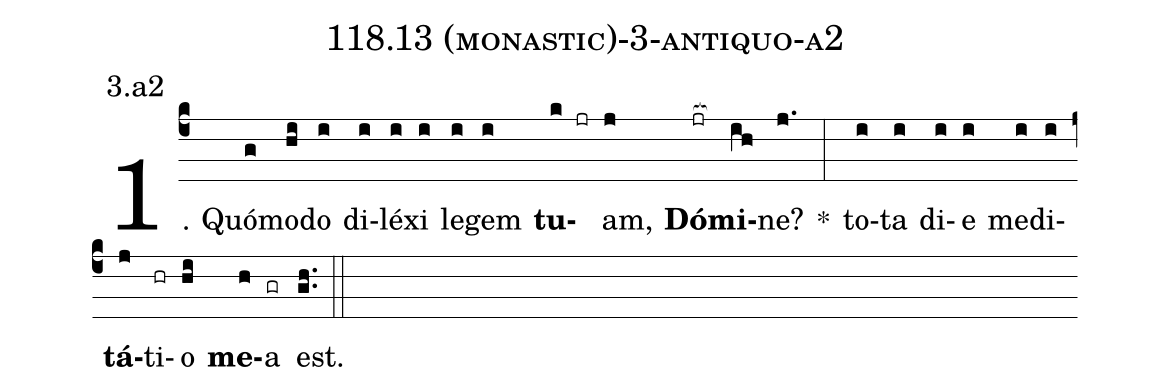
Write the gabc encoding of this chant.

name: 118.13 (monastic)-3-antiquo-a2;
annotation: 3.a2;
%%
(c4)1. Quó(g)mo(hi)do(i) di(i)lé(i)xi(i) le(i)gem(i) <b>tu</b>(k jr)am,(j) <b>Dó</b>(jr[ocb:1{])<b>mi</b>(ih[ocb:0}])ne?(j.) *(:) to(i)ta(i) di(i)e(i) me(i)di(i)<b>tá</b>(j)ti(hr)o(hi) <b>me</b>(h)a(gr) est.(gh..) (::)
